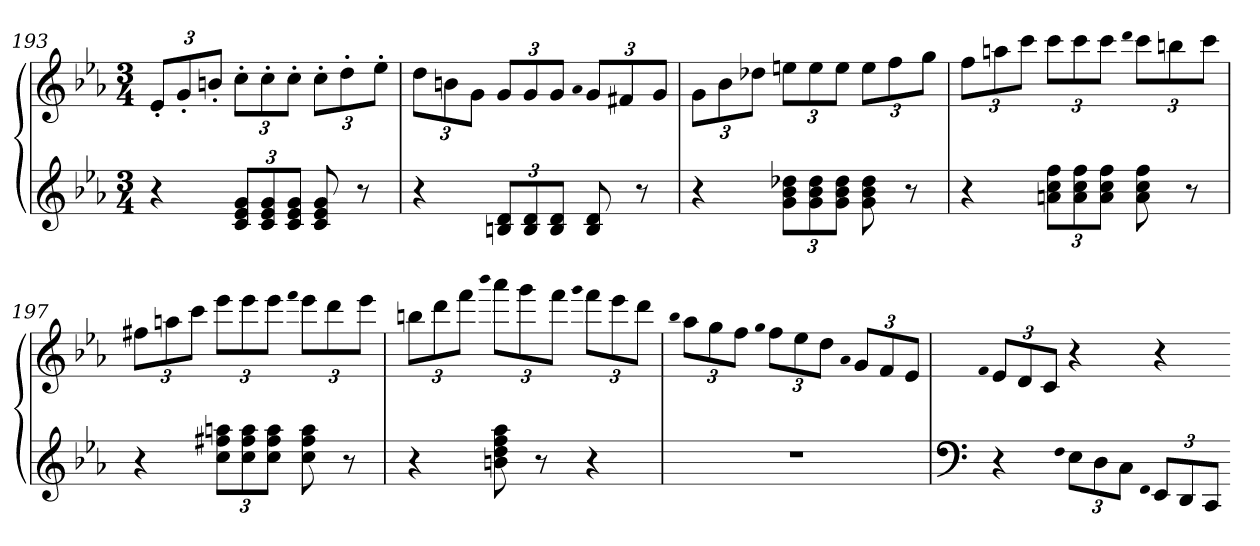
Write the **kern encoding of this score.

**kern	**kern
*part1	*part1
*staff2	*staff1
*clefG2	*clefG2
*k[b-e-a-]	*k[b-e-a-]
*c:	*c:
*M3/4	*M3/4
=193	=193
4r	12e-'L
.	12g'
.	12bn'J
12c 12e- 12gL	12cc'L
12c 12e- 12g	12cc'
12c 12e- 12gJ	12cc'J
8c 8e- 8g	12cc'L
.	12dd'
8r	.
.	12ee-'J
=194	=194
4r	12ddL
.	12bn
.	12gJ
12Bn 12dL	12gL
12B 12d	12g
12B 12dJ	12gJ
.	qa-
8B 8d	12gL
.	12f#X
8r	.
.	12gJ
=195	=195
4r	12gL
.	12b-
.	12dd-XJ
12g 12b- 12dd-XL	12eenL
12g 12b- 12dd-	12ee
12g 12b- 12dd-J	12eeJ
8g 8b- 8dd-	12eeL
.	12ff
8r	.
.	12ggJ
=196	=196
4r	12ffL
.	12aan
.	12cccJ
12an 12cc 12ffL	12cccL
12a 12cc 12ff	12ccc
12a 12cc 12ffJ	12cccJ
.	qddd
8a 8cc 8ff	12cccL
.	12bbn
8r	.
.	12cccJ
=197	=197
4r	12ff#XL
.	12aan
.	12cccJ
12cc 12ff#X 12aanL	12eee-L
12cc 12ff# 12aa	12eee-
12cc 12ff# 12aaJ	12eee-J
.	qfff
8cc 8ff# 8aa	12eee-L
.	12ddd
8r	.
.	12eee-J
=198	=198
4r	12bbnL
.	12ddd
.	12fffJ
.	qbbb-
8bn 8dd 8ff 8aa-	12aaa-L
.	12ggg
8r	.
.	12fffJ
.	qggg
4r	12fffL
.	12eee-
.	12dddJ
=199	=199
.	qbb-
2.r	12aa-L
.	12gg
.	12ffJ
.	qgg
.	12ffL
.	12ee-
.	12ddJ
.	qa-
.	12gL
.	12f
.	12e-J
=200	=200
*clefF4	*
.	qf
4r	12e-L
.	12d
.	12cJ
qF	.
12E-L	4r
12D	.
12CJ	.
qFF	.
12EE-L	4r
12DD	.
12CCJ	.
=-	=-
*-	*-
